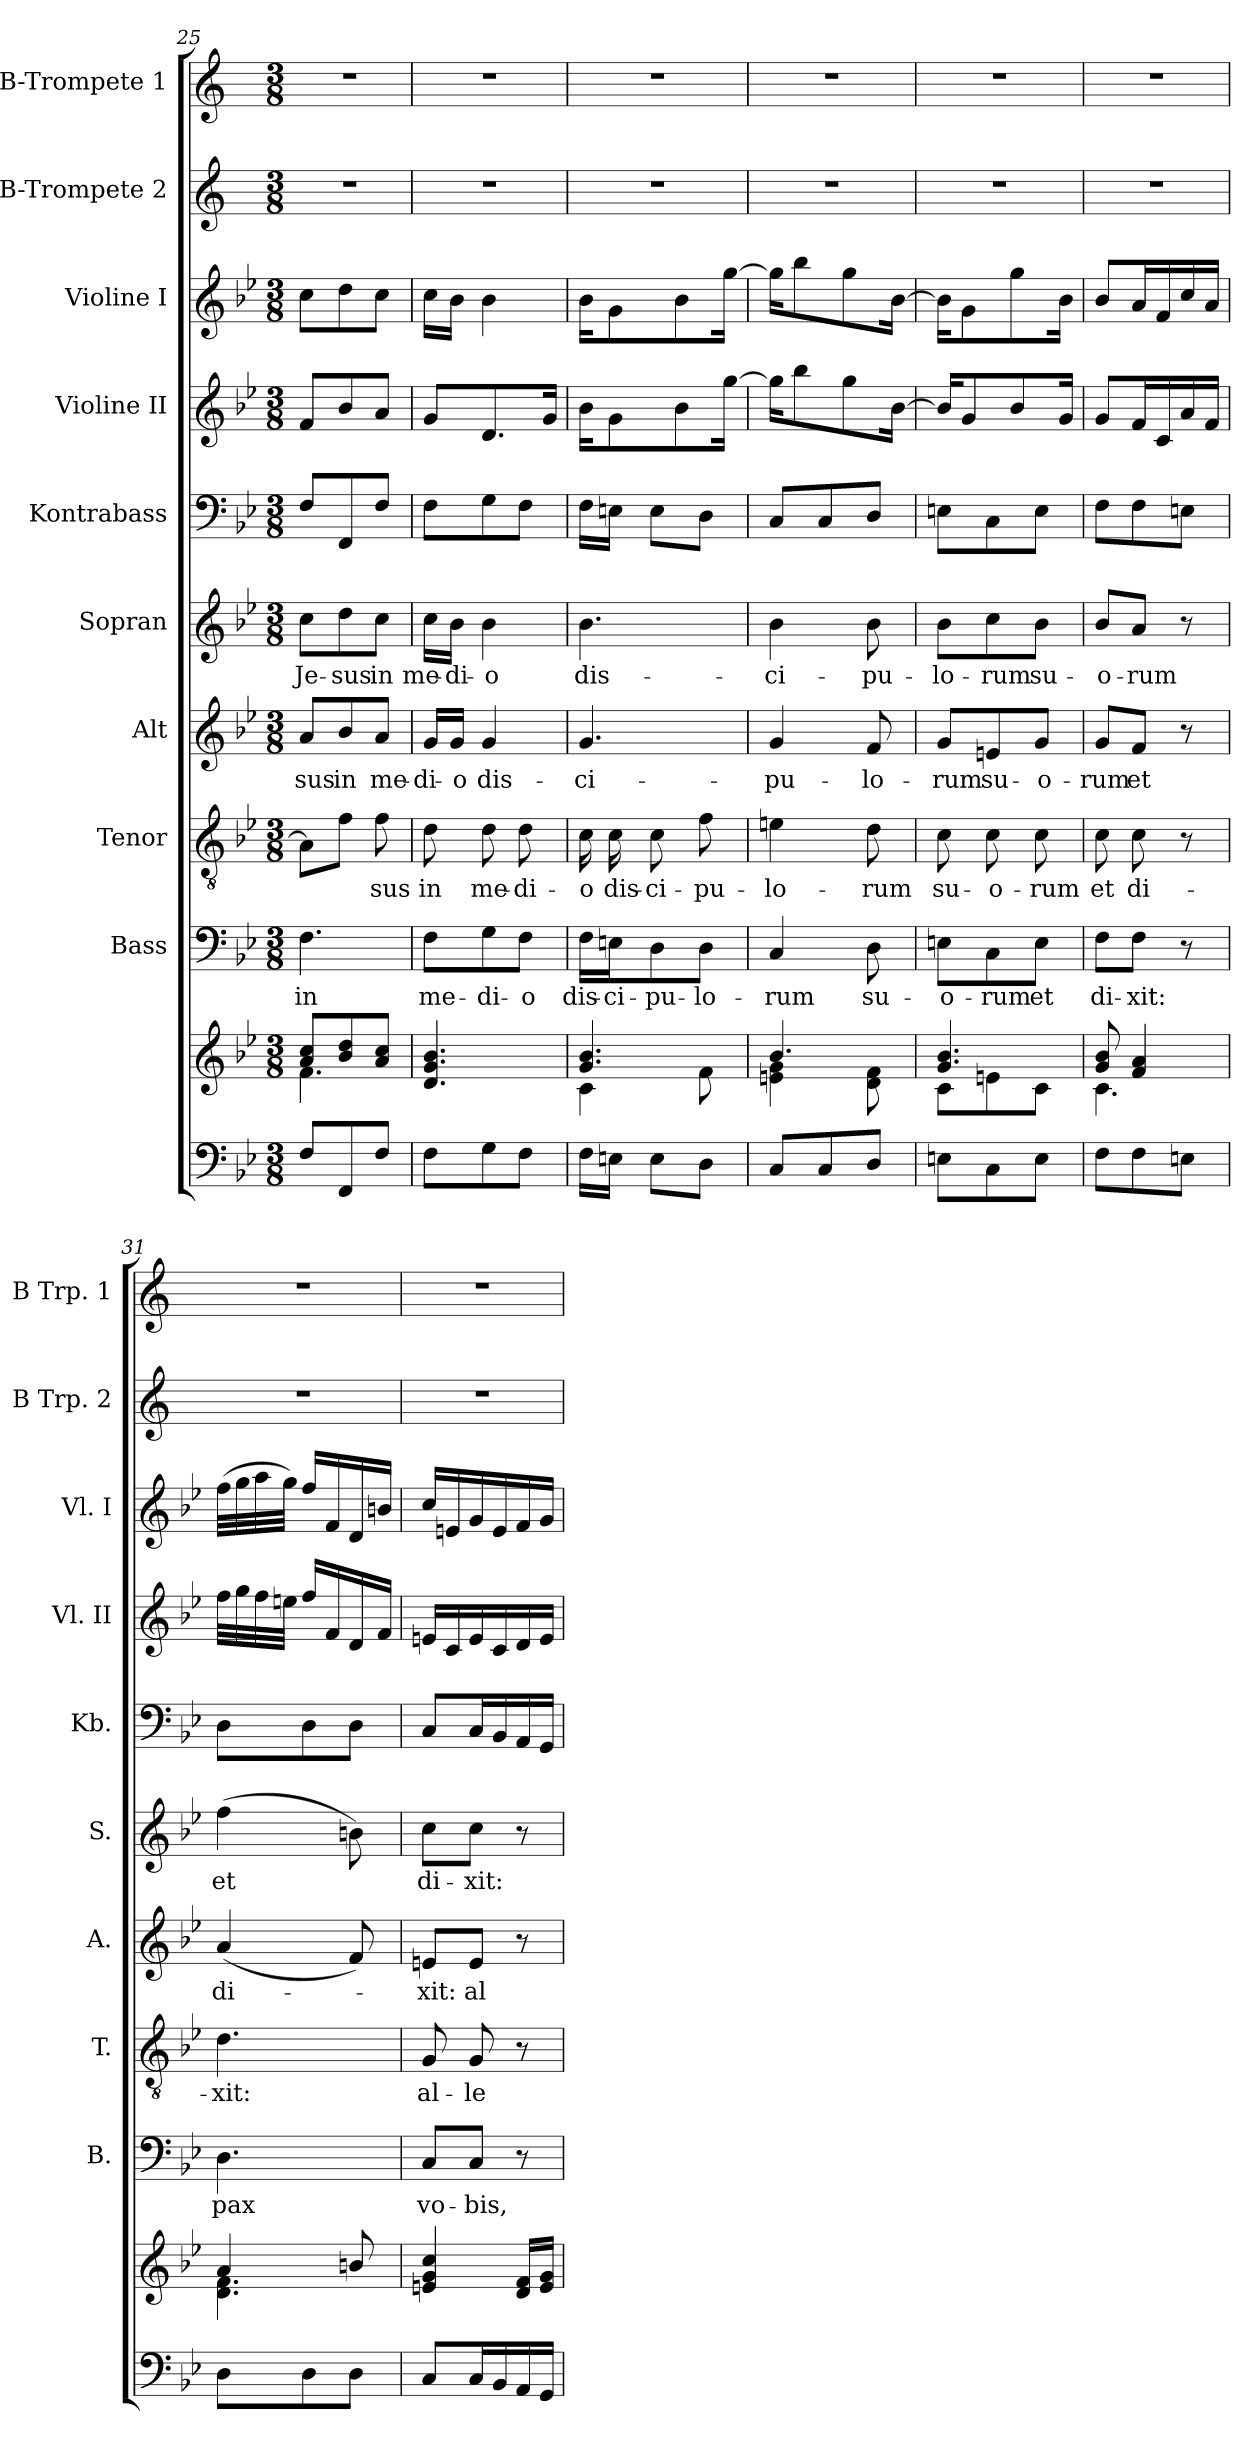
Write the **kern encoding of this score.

**kern	**kern	**kern	**text	**kern	**text	**kern	**text	**kern	**text	**kern	**kern	**kern	**kern	**kern
*part10	*part10	*part9	*part9	*part8	*part8	*part7	*part7	*part6	*part6	*part5	*part4	*part3	*part2	*part1
*staff11	*staff10	*staff9	*staff9	*staff8	*staff8	*staff7	*staff7	*staff6	*staff6	*staff5	*staff4	*staff3	*staff2	*staff1
*	*	*I"Bass	*	*I"Tenor	*	*I"Alt	*	*I"Sopran	*	*I"Kontrabass	*I"Violine II	*I"Violine I	*I"B-Trompete 2	*I"B-Trompete 1
*	*	*I'B.	*	*I'T.	*	*I'A.	*	*I'S.	*	*I'Kb.	*I'Vl. II	*I'Vl. I	*I'B Trp. 2	*I'B Trp. 1
*clefF4	*clefG2	*clefF4	*	*clefGv2	*	*clefG2	*	*clefG2	*	*clefF4	*clefG2	*clefG2	*clefG2	*clefG2
*	*	*	*	*	*	*	*	*	*	*ITrd7c12	*	*	*ITrd1c2	*ITrd1c2
*k[b-e-]	*k[b-e-]	*k[b-e-]	*	*k[b-e-]	*	*k[b-e-]	*	*k[b-e-]	*	*k[b-e-]	*k[b-e-]	*k[b-e-]	*k[b-e-]	*k[b-e-]
*B-:	*B-:	*B-:	*	*B-:	*	*B-:	*	*B-:	*	*B-:	*B-:	*B-:	*B-:	*B-:
*M3/8	*M3/8	*M3/8	*	*M3/8	*	*M3/8	*	*M3/8	*	*M3/8	*M3/8	*M3/8	*M3/8	*M3/8
=25	=25	=25	=25	=25	=25	=25	=25	=25	=25	=25	=25	=25	=25	=25
*	*^	*	*	*	*	*	*	*	*	*	*	*	*	*
!	!	!	!	!LO:LY:b	!	!	!	!LO:LY:b	!	!LO:LY:b	!	!	!	!	!
8F/L	8a/ 8cc/L	4.f\	4.F\	in	8A\L]	.	8a/L	-sus	8cc\L	Je-	8FF/L	8f/L	8cc\L	4.r	4.r
!	!	!	!	!	!	!	!	!LO:LY:b	!	!LO:LY:b	!	!	!	!	!
8FF/	8b-/ 8dd/	.	.	.	8f\J	.	8b-/	in	8dd\	-sus	8FFF/	8b-/	8dd\	.	.
!	!	!	!	!	!	!LO:LY:b	!	!LO:LY:b	!	!LO:LY:b	!	!	!	!	!
8F/J	8a/ 8cc/J	.	.	.	8f\	-sus	8a/J	me-	8cc\J	in	8FF/J	8a/J	8cc\J	.	.
*	*v	*v	*	*	*	*	*	*	*	*	*	*	*	*	*
=26	=26	=26	=26	=26	=26	=26	=26	=26	=26	=26	=26	=26	=26	=26
!	!	!	!LO:LY:b	!	!LO:LY:b	!	!LO:LY:b	!	!LO:LY:b	!	!	!	!	!
8F\L	4.d/ 4.g/ 4.b-/	8F\L	me-	8d\	in	16g/LL	-di-	16cc\LL	me-	8FF\L	8g/L	16cc\LL	4.r	4.r
!	!	!	!	!	!	!	!LO:LY:b	!	!LO:LY:b	!	!	!	!	!
.	.	.	.	.	.	16g/JJ	-o	16b-\JJ	-di-	.	.	16b-\JJ	.	.
!	!	!	!LO:LY:b	!	!LO:LY:b	!	!LO:LY:b	!	!LO:LY:b	!	!	!	!	!
8G\	.	8G\	-di-	8d\	me-	4g/	dis-	4b-\	-o	8GG\	8.d/	4b-\	.	.
!	!	!	!LO:LY:b	!	!LO:LY:b	!	!	!	!	!	!	!	!	!
8F\J	.	8F\J	-o	8d\	-di-	.	.	.	.	8FF\J	.	.	.	.
.	.	.	.	.	.	.	.	.	.	.	16g/Jk	.	.	.
!!LO:PB:g=z
=27	=27	=27	=27	=27	=27	=27	=27	=27	=27	=27	=27	=27	=27	=27
*	*^	*	*	*	*	*	*	*	*	*	*	*	*	*
!	!	!	!	!LO:LY:b	!	!LO:LY:b	!	!LO:LY:b	!	!LO:LY:b	!	!	!	!	!
16F\LL	4.g/ 4.b-/	4c\	16F\LL	dis-	16c\	-o	4.g/	-ci-	4.b-\	dis-	16FF\LL	16b-\KL	16b-\KL	4.r	4.r
!	!	!	!	!LO:LY:b	!	!LO:LY:b	!	!	!	!	!	!	!	!	!
16En\JJ	.	.	16En\J	-ci-	16c\	dis-	.	.	.	.	16EEn\JJ	8g\	8g\	.	.
!	!	!	!	!LO:LY:b	!	!LO:LY:b	!	!	!	!	!	!	!	!	!
8E\L	.	.	8D\	-pu-	8c\	-ci-	.	.	.	.	8EE\L	.	.	.	.
.	.	.	.	.	.	.	.	.	.	.	.	8b-\	8b-\	.	.
!	!	!	!	!LO:LY:b	!	!LO:LY:b	!	!	!	!	!	!	!	!	!
8D\J	.	8f\	8D\J	-lo-	8f\	-pu-	.	.	.	.	8DD\J	.	.	.	.
.	.	.	.	.	.	.	.	.	.	.	.	[16gg\Jk	[16gg\Jk	.	.
=28	=28	=28	=28	=28	=28	=28	=28	=28	=28	=28	=28	=28	=28	=28	=28
!	!	!	!	!LO:LY:b	!	!LO:LY:b	!	!LO:LY:b	!	!LO:LY:b	!	!	!	!	!
8C/L	4.b-/	4en\ 4g\	4C/	-rum	4en\	-lo-	4g/	-pu-	4b-\	-ci-	8CC/L	16gg\KL]	16gg\KL]	4.r	4.r
.	.	.	.	.	.	.	.	.	.	.	.	8bb-\	8bb-\	.	.
8C/	.	.	.	.	.	.	.	.	.	.	8CC/	.	.	.	.
.	.	.	.	.	.	.	.	.	.	.	.	8gg\	8gg\	.	.
!	!	!	!	!LO:LY:b	!	!LO:LY:b	!	!LO:LY:b	!	!LO:LY:b	!	!	!	!	!
8D/J	.	8d\ 8f\	8D\	su-	8d\	-rum	8f/	-lo-	8b-\	-pu-	8DD/J	.	.	.	.
.	.	.	.	.	.	.	.	.	.	.	.	[16b-\Jk	[16b-\Jk	.	.
=29	=29	=29	=29	=29	=29	=29	=29	=29	=29	=29	=29	=29	=29	=29	=29
!	!	!	!	!LO:LY:b	!	!LO:LY:b	!	!LO:LY:b	!	!LO:LY:b	!	!	!	!	!
8En\L	4.g/ 4.b-/	8c\L	8En\L	-o-	8c\	su-	8g/L	-rum	8b-\L	-lo-	8EEn\L	16b-/KL]	16b-\KL]	4.r	4.r
.	.	.	.	.	.	.	.	.	.	.	.	8g/	8g\	.	.
!	!	!	!	!LO:LY:b	!	!LO:LY:b	!	!LO:LY:b	!	!LO:LY:b	!	!	!	!	!
8C\	.	8en\	8C\	-rum	8c\	-o-	8en/	su-	8cc\	-rum	8CC\	.	.	.	.
.	.	.	.	.	.	.	.	.	.	.	.	8b-/	8gg\	.	.
!	!	!	!	!LO:LY:b	!	!LO:LY:b	!	!LO:LY:b	!	!LO:LY:b	!	!	!	!	!
8E\J	.	8c\J	8E\J	et	8c\	-rum	8g/J	-o-	8b-\J	su-	8EE\J	.	.	.	.
.	.	.	.	.	.	.	.	.	.	.	.	16g/Jk	16b-\Jk	.	.
=30	=30	=30	=30	=30	=30	=30	=30	=30	=30	=30	=30	=30	=30	=30	=30
!	!	!	!	!LO:LY:b	!	!LO:LY:b	!	!LO:LY:b	!	!LO:LY:b	!	!	!	!	!
8F\L	8g/ 8b-/	4.c\	8F\L	di-	8c\	et	8g/L	-rum	8b-/L	-o-	8FF\L	8g/L	8b-/L	4.r	4.r
!	!	!	!	!LO:LY:b	!	!LO:LY:b	!	!LO:LY:b	!	!LO:LY:b	!	!	!	!	!
8F\	4f/ 4a/	.	8F\J	-xit:	8c\	di-	8f/J	et	8a/J	-rum	8FF\	16f/L	16a/L	.	.
.	.	.	.	.	.	.	.	.	.	.	.	16c/	16f/	.	.
8En\J	.	.	8r	.	8r	.	8r	.	8r	.	8EEn\J	16a/	16cc/	.	.
.	.	.	.	.	.	.	.	.	.	.	.	16f/JJ	16a/JJ	.	.
=31	=31	=31	=31	=31	=31	=31	=31	=31	=31	=31	=31	=31	=31	=31	=31
!	!	!	!	!LO:LY:b	!	!LO:LY:b	!	!LO:LY:b	!	!LO:LY:b	!	!	!	!	!
8D\L	4a/	4.d\ 4.f\	4.D\	pax	4.d\	-xit:	(<4a/	di-	(>4ff\	et	8DD\L	32ff\LLL	(>32ff\LLL	4.r	4.r
.	.	.	.	.	.	.	.	.	.	.	.	32gg\	32gg\	.	.
.	.	.	.	.	.	.	.	.	.	.	.	32ff\	32aa\	.	.
.	.	.	.	.	.	.	.	.	.	.	.	32een\JJJ	32gg\JJJ)	.	.
8D\	.	.	.	.	.	.	.	.	.	.	8DD\	16ff/LL	16ff/LL	.	.
.	.	.	.	.	.	.	.	.	.	.	.	16f/	16f/	.	.
8D\J	8bn/	.	.	.	.	.	8f/)	.	8bn\)	.	8DD\J	16d/	16d/	.	.
.	.	.	.	.	.	.	.	.	.	.	.	16f/JJ	16bn/JJ	.	.
*	*v	*v	*	*	*	*	*	*	*	*	*	*	*	*	*
!!LO:PB:g=z
=32	=32	=32	=32	=32	=32	=32	=32	=32	=32	=32	=32	=32	=32	=32
!	!	!	!LO:LY:b	!	!LO:LY:b	!	!LO:LY:b	!	!LO:LY:b	!	!	!	!	!
8C/L	4en/ 4g/ 4cc/	8C/L	vo-	8G/	al-	8en/L	-xit:	8cc\L	di-	8CC/L	16en/LL	16cc/LL	4.r	4.r
.	.	.	.	.	.	.	.	.	.	.	16c/	16en/	.	.
!	!	!	!LO:LY:b	!	!LO:LY:b	!	!LO:LY:b	!	!LO:LY:b	!	!	!	!	!
16C/L	.	8C/J	-bis,	8G/	-le-	8e/J	al-	8cc\J	-xit:	16CC/L	16e/	16g/	.	.
16BB-/	.	.	.	.	.	.	.	.	.	16BBB-/	16c/	16e/	.	.
16AA/	16d/ 16f/LL	8r	.	8r	.	8r	.	8r	.	16AAA/	16d/	16f/	.	.
16GG/JJ	16e/ 16g/JJ	.	.	.	.	.	.	.	.	16GGG/JJ	16e/JJ	16g/JJ	.	.
=	=	=	=	=	=	=	=	=	=	=	=	=	=	=
*-	*-	*-	*-	*-	*-	*-	*-	*-	*-	*-	*-	*-	*-	*-
